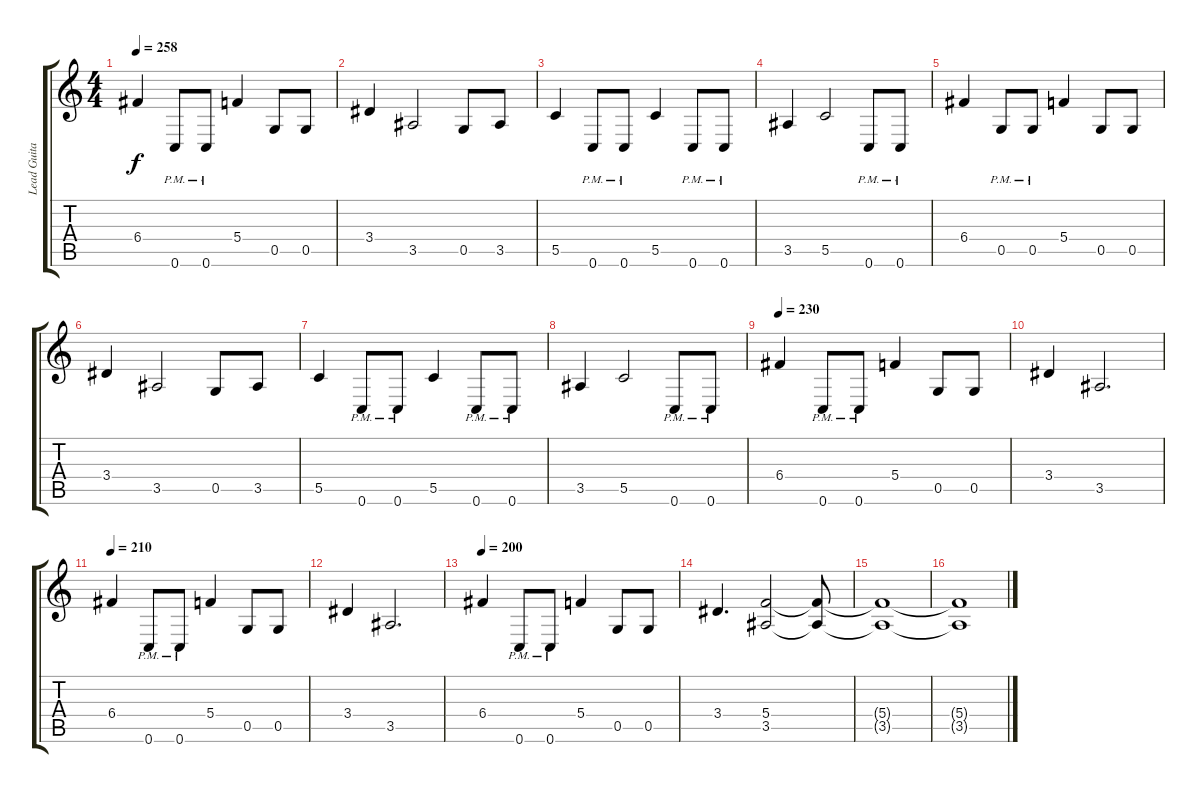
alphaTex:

\track ("Lead Guitar" "Lead Guita") {instrument distortionguitar}
\staff {score tabs}
\tuning (D4 A3 F3 C3 G2 C2) {hide}
\ts (4 4)
\tempo 258
\clef g2
\ks c
6.4.4{dy f} 0.6{pm}.8 0.6{pm}.8 5.4.4 0.5.8 0.5.8 |
3.4.4 3.5.2 0.5.8 3.5.8 |
5.5.4 0.6{pm}.8 0.6{pm}.8 5.5.4 0.6{pm}.8 0.6{pm}.8 |
3.5.4 5.5.2 0.6{pm}.8 0.6{pm}.8 |
6.4.4 0.5{pm}.8 0.5{pm}.8 5.4.4 0.5.8 0.5.8 |
3.4.4 3.5.2 0.5.8 3.5.8 |
5.5.4 0.6{pm}.8 0.6{pm}.8 5.5.4 0.6{pm}.8 0.6{pm}.8 |
3.5.4 5.5.2 0.6{pm}.8 0.6{pm}.8 |
\tempo 230
6.4.4 0.6{pm}.8 0.6{pm}.8 5.4.4 0.5.8 0.5.8 |
3.4.4 3.5.2{d} |
\tempo 210
6.4.4 0.6{pm}.8 0.6{pm}.8 5.4.4 0.5.8 0.5.8 |
3.4.4 3.5.2{d} |
\tempo 200
6.4.4 0.6{pm}.8 0.6{pm}.8 5.4.4 0.5.8 0.5.8 |
3.4.4{d} (5.4 3.5).2 (5.4{t} 3.5{t}).8 |
(5.4{t} 3.5{t}).1 |
(5.4{t} 3.5{t}).1
